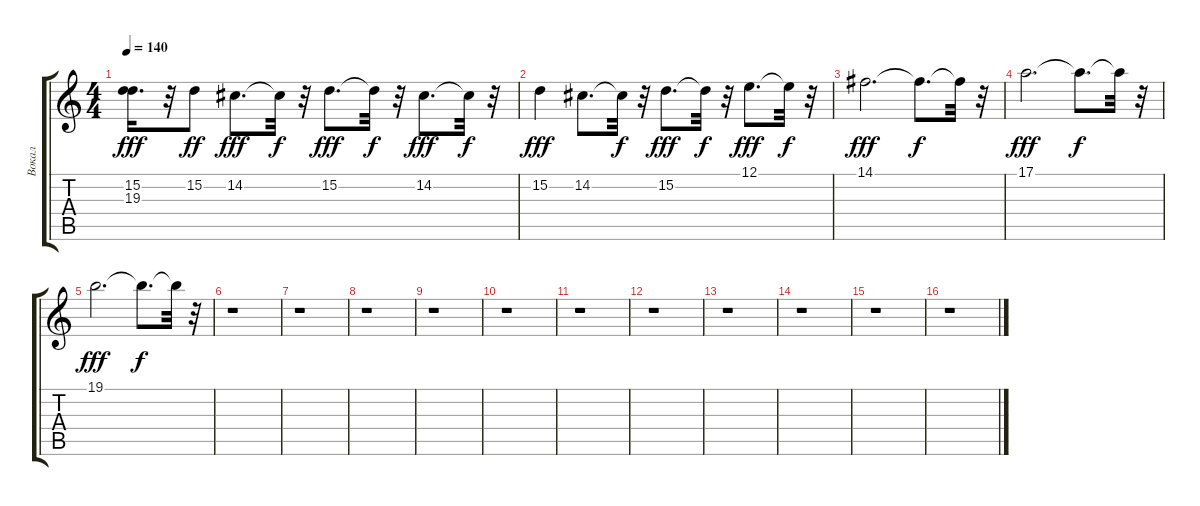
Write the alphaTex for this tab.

\track ("Вокал" "Вокал") {instrument fx5brightness}
\staff {score tabs}
\tuning (E4 B3 G3 D3 A2 E2) {hide}
\ts (4 4)
\tempo 140
\clef g2
\ks c
(15.2 19.3).16{d dy fff} r.32 15.2.8{dy ff} 14.2.8{d dy fff} 14.2{t}.32{dy f} r.32 15.2.8{d dy fff} 15.2{t}.32{dy f} r.32 14.2.8{d dy fff} 14.2{t}.32{dy f} r.32 |
15.2.4{dy fff} 14.2.8{d} 14.2{t}.32{dy f} r.32 15.2.8{d dy fff} 15.2{t}.32{dy f} r.32 12.1.8{d dy fff} 12.1{t}.32{dy f} r.32 |
14.1.2{d dy fff} 14.1{t}.8{d dy f} 14.1{t}.32 r.32 |
17.1.2{d dy fff volume 12} 17.1{t}.8{d dy f} 17.1{t}.32 r.32 |
19.1.2{d dy fff volume 12} 19.1{t}.8{d dy f} 19.1{t}.32 r.32 |
r.1 |
r.1 |
r.1 |
r.1 |
r.1 |
r.1 |
r.1 |
r.1 |
r.1 |
r.1 |
r.1
